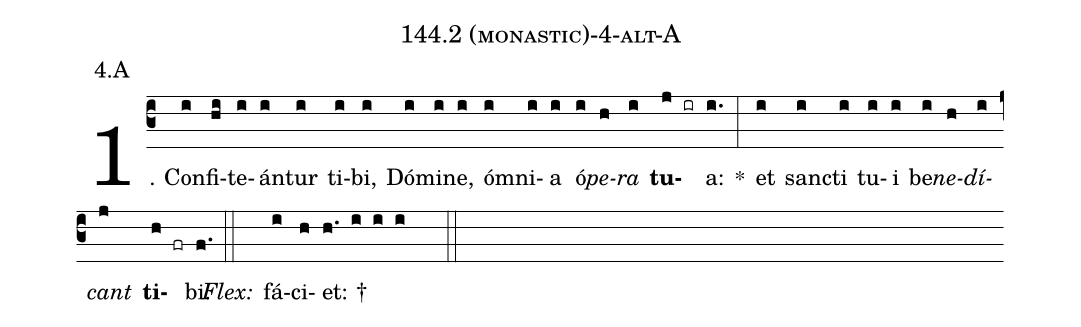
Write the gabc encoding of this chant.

name: 144.2 (monastic)-4-alt-A;
annotation: 4.A;
%%
(c3)1. Con(i)fi(hi)te(i)án(i)tur(i) ti(i)bi,(i) Dó(i)mi(i)ne,(i) óm(i)ni(i)a(i) ó(i)<i>pe</i>(h)<i>ra</i>(i) <b>tu</b>(j ir)a:(i.) *(:) et(i) sanc(i)ti(i) tu(i)i(i) be(i)<i>ne</i>(h)<i>dí</i>(i)<i>cant</i>(j) <b>ti</b>(h fr)bi.(f.) (::)
<i>Flex:</i>()  fá(i)ci(h)et: †(h. i i i  ::)
